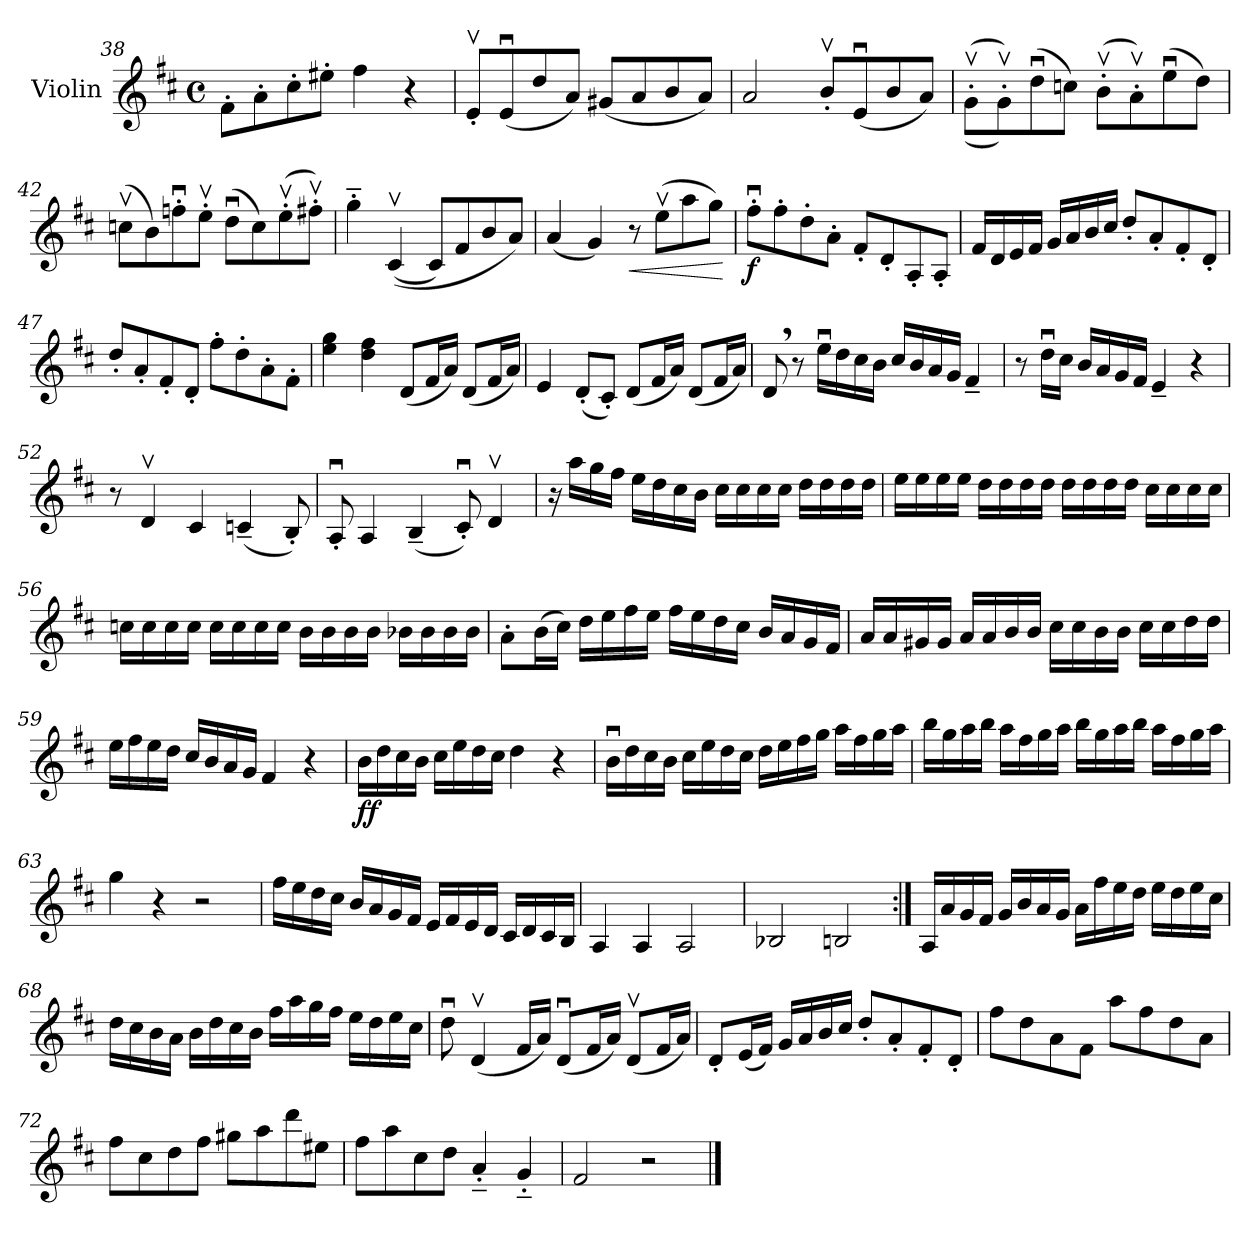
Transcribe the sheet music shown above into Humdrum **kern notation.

**kern	**dynam
*part1	*part1
*staff1	*staff1
*I"Violin	*
*I'Vln.	*
!!LO:LB:g=z
*clefG2	*
*k[f#c#]	*
*M4/4	*
*met(c)	*
=38	=38
8f#'\L	.
8a'\	.
8cc#'\	.
8ee#X'\J	.
4ff#\	.
4r	.
=39	=39
8ev'/L	.
(8eu/	.
8dd/	.
8a/J)	.
(8g#X/L	.
8a/	.
8b/	.
8a/J)	.
=40	=40
2a/	.
8bv'/L	.
(8eu/	.
8b/	.
8a/J)	.
=41	=41
((8gv'\L	.
8gv'\))	.
(8ddu\	.
8ccn\J)	.
(8bv'\L	.
8av'\)	.
(8eeu\	.
8dd\J)	.
=42	=42
(8ccnv\L	.
8b\)	.
8ffnu'\	.
8eev'\J	.
(8ddu\L	.
8cc\)	.
(8eev'\	.
8ff#Xv'\J)	.
!!LO:LB:g=z
=43	=43
4gg'~\	.
((4c#v/	.
8c#/L)	.
8f#/	.
8b/	.
8a/J)	.
=44	=44
(4a/	.
4g/)	.
!	!LO:HP:b
8r	<
(8eev\L	.
8aa\	.
8gg\J)	.
.	[
=45	=45
!	!LO:DY:b
8ff#u'\L	f
8ff#'\	.
8dd'\	.
8a'\J	.
8f#'/L	.
8d'/	.
8A'/	.
8A'/J	.
=46	=46
16f#/LL	.
16d/	.
16e/	.
16f#/JJ	.
16g/LL	.
16a/	.
16b/	.
16cc#/JJ	.
8dd'/L	.
8a'/	.
8f#'/	.
8d'/J	.
=47	=47
8dd'/L	.
8a'/	.
8f#'/	.
8d'/J	.
8ff#'\L	.
8dd'\	.
8a'\	.
8f#'\J	.
!!LO:LB:g=z
=48	=48
4ee\ 4gg\	.
4dd\ 4ff#\	.
(8d/L	.
16f#/L	.
16a/JJ)	.
(8d/L	.
16f#/L	.
16a/JJ)	.
=49	=49
4e/	.
(8d'/L	.
8c#'/J)	.
(8d/L	.
16f#/L	.
16a/JJ)	.
(8d/L	.
16f#/L	.
16a/JJ)	.
=50	=50
8d,/	.
8r	.
16eeu\LL	.
16dd\	.
16cc#\	.
16b\JJ	.
16cc#/LL	.
16b/	.
16a/	.
16g/JJ	.
4f#~/	.
=51	=51
8r	.
16ddu\LL	.
16cc#\JJ	.
16b/LL	.
16a/	.
16g/	.
16f#/JJ	.
4e~/	.
4r	.
=52	=52
8r	.
4dv/	.
4c#/	.
(4cn~/	.
8B'/)	.
!!LO:LB:g=z
=53	=53
8Au'/	.
4A/	.
(4B~/	.
8c#u'/)	.
4dv/	.
=54	=54
16r	.
16aa\LL	.
16gg\	.
16ff#\JJ	.
16ee\LL	.
16dd\	.
16cc#\	.
16b\JJ	.
16cc#\LL	.
16cc#\	.
16cc#\	.
16cc#\JJ	.
16dd\LL	.
16dd\	.
16dd\	.
16dd\JJ	.
=55	=55
16ee\LL	.
16ee\	.
16ee\	.
16ee\JJ	.
16dd\LL	.
16dd\	.
16dd\	.
16dd\JJ	.
16dd\LL	.
16dd\	.
16dd\	.
16dd\JJ	.
16cc#\LL	.
16cc#\	.
16cc#\	.
16cc#\JJ	.
!!LO:LB:g=z
=56	=56
16ccn\LL	.
16cc\	.
16cc\	.
16cc\JJ	.
16cc\LL	.
16cc\	.
16cc\	.
16cc\JJ	.
16b\LL	.
16b\	.
16b\	.
16b\JJ	.
16b-X\LL	.
16b-\	.
16b-\	.
16b-\JJ	.
=57	=57
8a'\L	.
(16b\L	.
16cc#\JJ)	.
16dd\LL	.
16ee\	.
16ff#\	.
16ee\JJ	.
16ff#\LL	.
16ee\	.
16dd\	.
16cc#\JJ	.
16b/LL	.
16a/	.
16g/	.
16f#/JJ	.
=58	=58
16a/LL	.
16a/	.
16g#X/	.
16g#/JJ	.
16a/LL	.
16a/	.
16b/	.
16b/JJ	.
16cc#\LL	.
16cc#\	.
16b\	.
16b\JJ	.
16cc#\LL	.
16cc#\	.
16dd\	.
16dd\JJ	.
!!LO:LB:g=z
=59	=59
16ee\LL	.
16ff#\	.
16ee\	.
16dd\JJ	.
16cc#/LL	.
16b/	.
16a/	.
16g/JJ	.
4f#/	.
4r	.
=60	=60
!	!LO:DY:b
16b\LL	ff
16dd\	.
16cc#\	.
16b\JJ	.
16cc#\LL	.
16ee\	.
16dd\	.
16cc#\JJ	.
4dd\	.
4r	.
=61	=61
16bu\LL	.
16dd\	.
16cc#\	.
16b\JJ	.
16cc#\LL	.
16ee\	.
16dd\	.
16cc#\JJ	.
16dd\LL	.
16ee\	.
16ff#\	.
16gg\JJ	.
16aa\LL	.
16ff#\	.
16gg\	.
16aa\JJ	.
!!LO:LB:g=z
=62	=62
16bb\LL	.
16gg\	.
16aa\	.
16bb\JJ	.
16aa\LL	.
16ff#\	.
16gg\	.
16aa\JJ	.
16bb\LL	.
16gg\	.
16aa\	.
16bb\JJ	.
16aa\LL	.
16ff#\	.
16gg\	.
16aa\JJ	.
=63	=63
4gg\	.
4r	.
2r	.
=64	=64
16ff#\LL	.
16ee\	.
16dd\	.
16cc#\JJ	.
16b/LL	.
16a/	.
16g/	.
16f#/JJ	.
16e/LL	.
16f#/	.
16e/	.
16d/JJ	.
16c#/LL	.
16d/	.
16c#/	.
16B/JJ	.
=65	=65
4A/	.
4A/	.
2A/	.
!!LO:LB:g=z
=66	=66
2B-X/	.
2Bn/	.
=67:|!	=67:|!
16A/LL	.
16a/	.
16g/	.
16f#/JJ	.
16g/LL	.
16b/	.
16a/	.
16g/JJ	.
16a\LL	.
16ff#\	.
16ee\	.
16dd\JJ	.
16ee\LL	.
16dd\	.
16ee\	.
16cc#\JJ	.
=68	=68
16dd\LL	.
16cc#\	.
16b\	.
16a\JJ	.
16b\LL	.
16dd\	.
16cc#\	.
16b\JJ	.
16ff#\LL	.
16aa\	.
16gg\	.
16ff#\JJ	.
16ee\LL	.
16dd\	.
16ee\	.
16cc#\JJ	.
=69	=69
8ddu\	.
(4dv/	.
16f#/LL	.
16a/JJ)	.
(8du/L	.
16f#/L	.
16a/JJ)	.
(8dv/L	.
16f#/L	.
16a/JJ)	.
!!LO:LB:g=z
=70	=70
8d'/L	.
(16e/L	.
16f#/JJ)	.
16g/LL	.
16a/	.
16b/	.
16cc#/JJ	.
8dd'/L	.
8a'/	.
8f#'/	.
8d'/J	.
=71	=71
8ff#\L	.
8dd\	.
8a\	.
8f#\J	.
8aa\L	.
8ff#\	.
8dd\	.
8a\J	.
=72	=72
8ff#\L	.
8cc#\	.
8dd\	.
8ff#\J	.
8gg#X\L	.
8aa\	.
8ddd\	.
8ee#X\J	.
=73	=73
8ff#\L	.
8aa\	.
8cc#\	.
8dd\J	.
4a'~/	.
4g'~/	.
=74	=74
2f#/	.
2r	.
==	==
*-	*-
